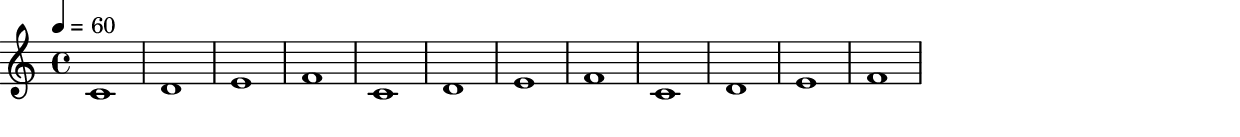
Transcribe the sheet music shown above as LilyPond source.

%% Generated by lilypond-book
%% Options: [exampleindent=10.16\mm,indent=0\mm,line-width=160\mm,paper-height=845.047\pt,paper-width=597.508\pt,papersize='(cons (* 597.508 pt) (* 845.047 pt))]
\include "lilypond-book-preamble.ly"


% ****************************************************************
% Start cut-&-pastable-section
% ****************************************************************

#(ly:set-option 'eps-box-padding 3.000000)



\paper {
  #(set-paper-size '(cons (* 597.508 pt) (* 845.047 pt)))
  indent = 0\mm
  line-width = 160\mm
  % offset the left padding, also add 1mm as lilypond creates cropped
  % images with a little space on the right
  line-width = #(- line-width (* mm  3.000000) (* mm 1))
}

\layout {
  
}




% ****************************************************************
% ly snippet:
% ****************************************************************
\sourcefilename "out-www/recovered/repeat-segno-midi.ly"
\sourcefileline 0
% Lily was here -- automatically converted by midi2ly.py from out-www/repeat-segno.midi
\version "2.14.0"

\layout {
  \context {
    \Voice
    \remove Note_heads_engraver
    \consists Completion_heads_engraver
    \remove Rest_engraver
    \consists Completion_rest_engraver
  }
}

% included from ./out-www/repeat-segno.header
\header {
texidoc=""
options=""
}
% end

trackAchannelA = {
  
  % [TEXT_EVENT] creator: 
  
  % [TEXT_EVENT] LilyPond 2.25.31              
  
  \time 4/4
  
  \tempo 4 = 60
  \skip 1 
  | % 2
  
  % [MARKER] ~~~~
  \skip 1 
  | % 3
  
  % [MARKER] ~~~~
  \skip \breve. 
  % [MARKER] ~~~~~~~~
  \skip 1 
  | % 7
  
  % [MARKER] ~~~~~~~~
  \skip \breve. 
  % [MARKER] ~~~~~~~3~~~~~~~
  \skip 1 
  | % 11
  
  % [MARKER] ~~~~~~~3~~~~~~~
  \skip \breve 
}

trackA = <<
  \context Voice = voiceA \trackAchannelA
>>


trackBchannelA = {
  
  \set Staff.instrumentName = "\new:"
  \skip \maxima. 
}

trackBchannelB = \relative c {
  c'1 
  | % 2
  d 
  | % 3
  e 
  | % 4
  f 
  | % 5
  c 
  | % 6
  d 
  | % 7
  e 
  | % 8
  f 
  | % 9
  c 
  | % 10
  d 
  | % 11
  e 
  | % 12
  f 
  | % 13
  
}

trackB = <<
  \context Voice = voiceA \trackBchannelA
  \context Voice = voiceB \trackBchannelB
>>


\score {
  <<
    \context Staff=trackB \trackA
    \context Staff=trackB \trackB
  >>
  \layout {}
  \midi {}
}



% ****************************************************************
% end ly snippet
% ****************************************************************
